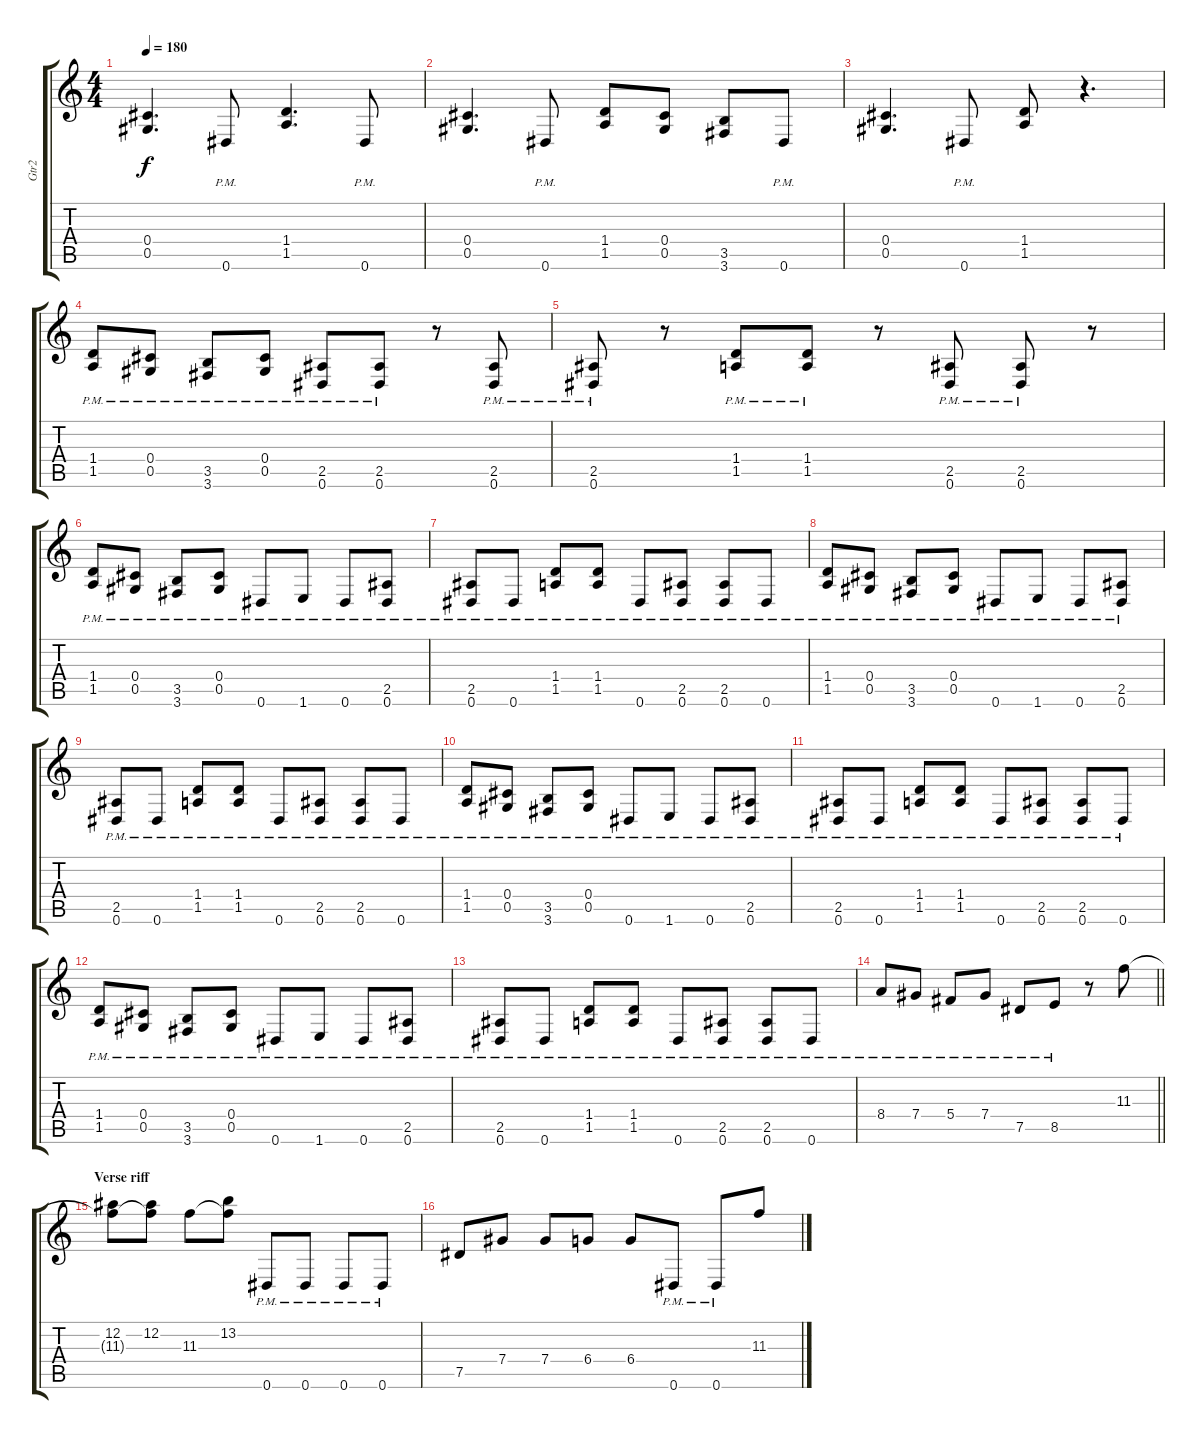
\track ("Gtr2" "Gtr2") {instrument electricguitarjazz}
\staff {score tabs}
\tuning (Eb4 Bb3 Gb3 Db3 Ab2 Eb2) {hide}
\ts (4 4)
\tempo 180
\clef g2
\ks c
(0.4 0.5).4{d dy f} 0.6{pm}.8 (1.4 1.5).4{d} 0.6{pm}.8 |
(0.4 0.5).4{d} 0.6{pm}.8 (1.4 1.5).8 (0.4 0.5).8 (3.5 3.6).8 0.6{pm}.8 |
(0.4 0.5).4{d} 0.6{pm}.8 (1.4 1.5).8 r.4{d} |
(1.4{pm} 1.5{pm}).8 (0.4{pm} 0.5{pm}).8 (3.5{pm} 3.6{pm}).8 (0.4{pm} 0.5{pm}).8 (2.5 0.6{pm}).8 (2.5 0.6{pm}).8 r.8 (2.5 0.6{pm}).8 |
(2.5 0.6{pm}).8 r.8 (1.4{pm} 1.5).8 (1.4{pm} 1.5).8 r.8 (2.5 0.6{pm}).8 (2.5 0.6{pm}).8 r.8 |
(1.4{pm} 1.5{pm}).8 (0.4{pm} 0.5{pm}).8 (3.5{pm} 3.6{pm}).8 (0.4{pm} 0.5{pm}).8 0.6{pm}.8 1.6{pm}.8 0.6{pm}.8 (2.5 0.6{pm}).8 |
(2.5 0.6{pm}).8 0.6{pm}.8 (1.4{pm} 1.5).8 (1.4{pm} 1.5).8 0.6{pm}.8 (2.5 0.6{pm}).8 (2.5 0.6{pm}).8 0.6{pm}.8 |
(1.4{pm} 1.5{pm}).8 (0.4{pm} 0.5{pm}).8 (3.5{pm} 3.6{pm}).8 (0.4{pm} 0.5{pm}).8 0.6{pm}.8 1.6{pm}.8 0.6{pm}.8 (2.5 0.6{pm}).8 |
(2.5 0.6{pm}).8 0.6{pm}.8 (1.4{pm} 1.5).8 (1.4{pm} 1.5).8 0.6{pm}.8 (2.5 0.6{pm}).8 (2.5 0.6{pm}).8 0.6{pm}.8 |
(1.4{pm} 1.5{pm}).8 (0.4{pm} 0.5{pm}).8 (3.5{pm} 3.6{pm}).8 (0.4{pm} 0.5{pm}).8 0.6{pm}.8 1.6{pm}.8 0.6{pm}.8 (2.5 0.6{pm}).8 |
(2.5 0.6{pm}).8 0.6{pm}.8 (1.4{pm} 1.5).8 (1.4{pm} 1.5).8 0.6{pm}.8 (2.5 0.6{pm}).8 (2.5 0.6{pm}).8 0.6{pm}.8 |
(1.4{pm} 1.5{pm}).8 (0.4{pm} 0.5{pm}).8 (3.5{pm} 3.6{pm}).8 (0.4{pm} 0.5{pm}).8 0.6{pm}.8 1.6{pm}.8 0.6{pm}.8 (2.5 0.6{pm}).8 |
(2.5 0.6{pm}).8 0.6{pm}.8 (1.4{pm} 1.5).8 (1.4{pm} 1.5).8 0.6{pm}.8 (2.5 0.6{pm}).8 (2.5 0.6{pm}).8 0.6{pm}.8 |
\barLineRight lightlight
8.4{pm}.8 7.4{pm}.8 5.4{pm}.8 7.4{pm}.8 7.5{pm}.8 8.5{pm}.8 r.8 11.3.8 |
\section ("" "Verse riff")
(12.2 11.3{t}).8 (12.2 11.3{t}).8 11.3.8 (13.2 11.3{t}).8 0.6{pm}.8 0.6{pm}.8 0.6{pm}.8 0.6{pm}.8 |
7.5.8 7.4.8 7.4.8 6.4.8 6.4.8 0.6{pm}.8 0.6{pm}.8 11.3.8
